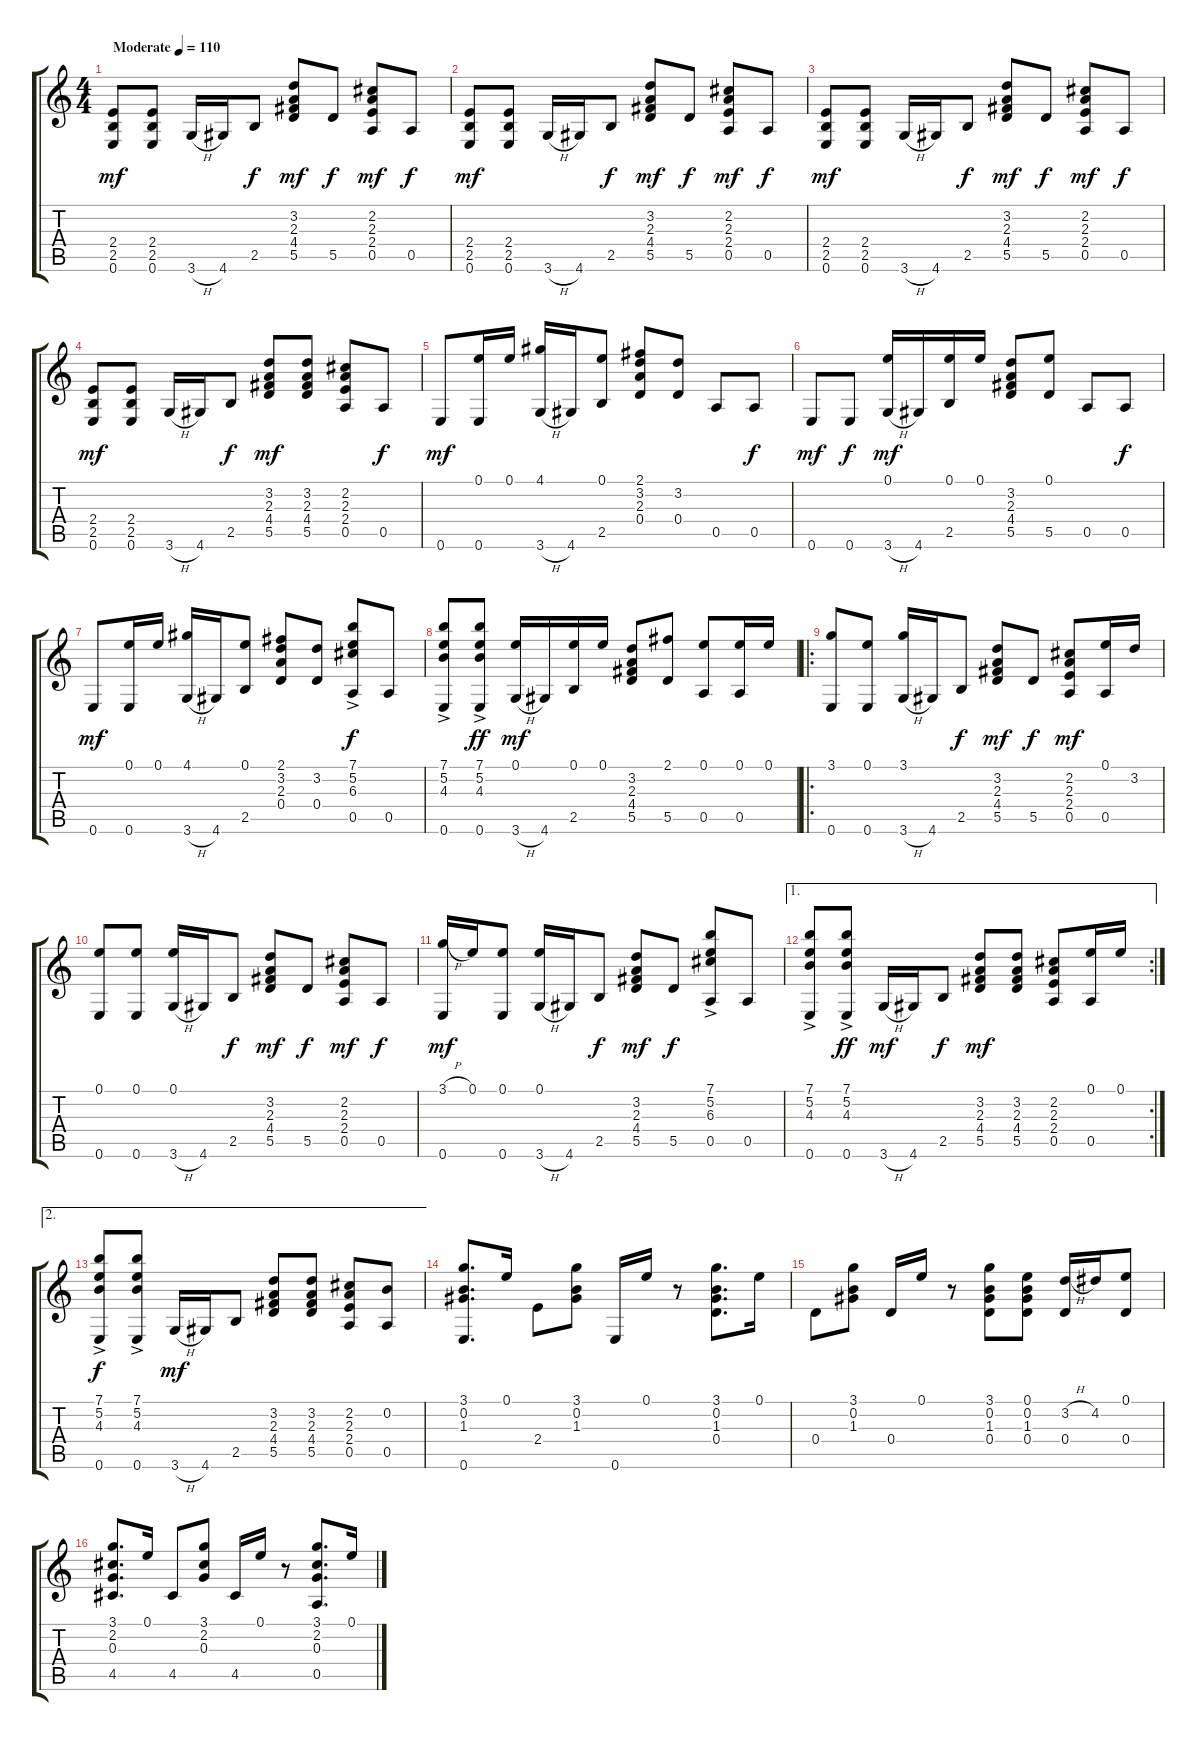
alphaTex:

\track "" {instrument acousticguitarnylon}
\staff {score tabs}
\tuning (E4 B3 G3 D3 A2 E2) {hide}
\ts (4 4)
\tempo (110 "Moderate")
\clef g2
\ks c
(2.4 2.5 0.6).8{dy mf instrument acousticguitarnylon} (2.4 2.5 0.6).8 3.6{h}.16 4.6.16 2.5.8{dy f} (3.2 2.3 4.4 5.5).8{dy mf} 5.5.8{dy f} (2.2 2.3 2.4 0.5).8{dy mf} 0.5.8{dy f} |
(2.4 2.5 0.6).8{dy mf} (2.4 2.5 0.6).8 3.6{h}.16 4.6.16 2.5.8{dy f} (3.2 2.3 4.4 5.5).8{dy mf} 5.5.8{dy f} (2.2 2.3 2.4 0.5).8{dy mf} 0.5.8{dy f} |
(2.4 2.5 0.6).8{dy mf} (2.4 2.5 0.6).8 3.6{h}.16 4.6.16 2.5.8{dy f} (3.2 2.3 4.4 5.5).8{dy mf} 5.5.8{dy f} (2.2 2.3 2.4 0.5).8{dy mf} 0.5.8{dy f} |
(2.4 2.5 0.6).8{dy mf} (2.4 2.5 0.6).8 3.6{h}.16 4.6.16 2.5.8{dy f} (3.2 2.3 4.4 5.5).8{dy mf} (3.2 2.3 4.4 5.5).8 (2.2 2.3 2.4 0.5).8 0.5.8{dy f} |
0.6.8{dy mf} (0.1 0.6).16 0.1.16 (4.1 3.6{h}).16 4.6.16 (0.1 2.5).8 (2.1 3.2 2.3 0.4).8 (3.2 0.4).8 0.5.8 0.5.8{dy f} |
0.6.8{dy mf} 0.6.8{dy f} (0.1 3.6{h}).16{dy mf} 4.6.16 (0.1 2.5).16 0.1.16 (3.2 2.3 4.4 5.5).8 (0.1 5.5).8 0.5.8 0.5.8{dy f} |
0.6.8{dy mf} (0.1 0.6).16 0.1.16 (4.1 3.6{h}).16 4.6.16 (0.1 2.5).8 (2.1 3.2 2.3 0.4).8 (3.2 0.4).8 (7.1{ac} 5.2{ac} 6.3{ac} 0.5{ac}).8{dy f} 0.5.8 |
(7.1{ac} 5.2{ac} 4.3{ac} 0.6{ac}).8 (7.1{ac} 5.2{ac} 4.3{ac} 0.6{ac}).8{dy ff} (0.1 3.6{h}).16{dy mf} 4.6.16 (0.1 2.5).16 0.1.16 (3.2 2.3 4.4 5.5).8 (2.1 5.5).8 (0.1 0.5).8 (0.1 0.5).16 0.1.16 |
\ro
(3.1 0.6).8 (0.1 0.6).8 (3.1 3.6{h}).16 4.6.16 2.5.8{dy f} (3.2 2.3 4.4 5.5).8{dy mf} 5.5.8{dy f} (2.2 2.3 2.4 0.5).8{dy mf} (0.1 0.5).16 3.2.16 |
(0.1 0.6).8 (0.1 0.6).8 (0.1 3.6{h}).16 4.6.16 2.5.8{dy f} (3.2 2.3 4.4 5.5).8{dy mf} 5.5.8{dy f} (2.2 2.3 2.4 0.5).8{dy mf} 0.5.8{dy f} |
(3.1{h} 0.6).16{dy mf} 0.1.16 (0.1 0.6).8 (0.1 3.6{h}).16 4.6.16 2.5.8{dy f} (3.2 2.3 4.4 5.5).8{dy mf} 5.5.8{dy f} (7.1{ac} 5.2{ac} 6.3{ac} 0.5{ac}).8 0.5.8 |
\ae 1
\rc 2
(7.1{ac} 5.2{ac} 4.3{ac} 0.6{ac}).8 (7.1{ac} 5.2{ac} 4.3{ac} 0.6{ac}).8{dy ff} 3.6{h}.16{dy mf} 4.6.16 2.5.8{dy f} (3.2 2.3 4.4 5.5).8{dy mf} (3.2 2.3 4.4 5.5).8 (2.2 2.3 2.4 0.5).8 (0.1 0.5).16 0.1.16 |
\ae 2
(7.1{ac} 5.2{ac} 4.3{ac} 0.6{ac}).8{dy f} (7.1{ac} 5.2{ac} 4.3{ac} 0.6{ac}).8 3.6{h}.16{dy mf} 4.6.16 2.5.8 (3.2 2.3 4.4 5.5).8 (3.2 2.3 4.4 5.5).8 (2.2 2.3 2.4 0.5).8 (0.2 0.5).8 |
(3.1 0.2 1.3 0.6).8{d} 0.1.16 2.4.8 (3.1 0.2 1.3).8 0.6.16 0.1.16 r.8 (3.1 0.2 1.3 0.4).8{d} 0.1.16 |
0.4.8 (3.1 0.2 1.3).8 0.4.16 0.1.16 r.8 (3.1 0.2 1.3 0.4).8 (0.1 0.2 1.3 0.4).8 (3.2{h} 0.4).16 4.2.16 (0.1 0.4).8 |
(3.1 2.2 0.3 4.5).8{d} 0.1.16 4.5.8 (3.1 2.2 0.3).8 4.5.16 0.1.16 r.8 (3.1 2.2 0.3 0.5).8{d} 0.1.16
